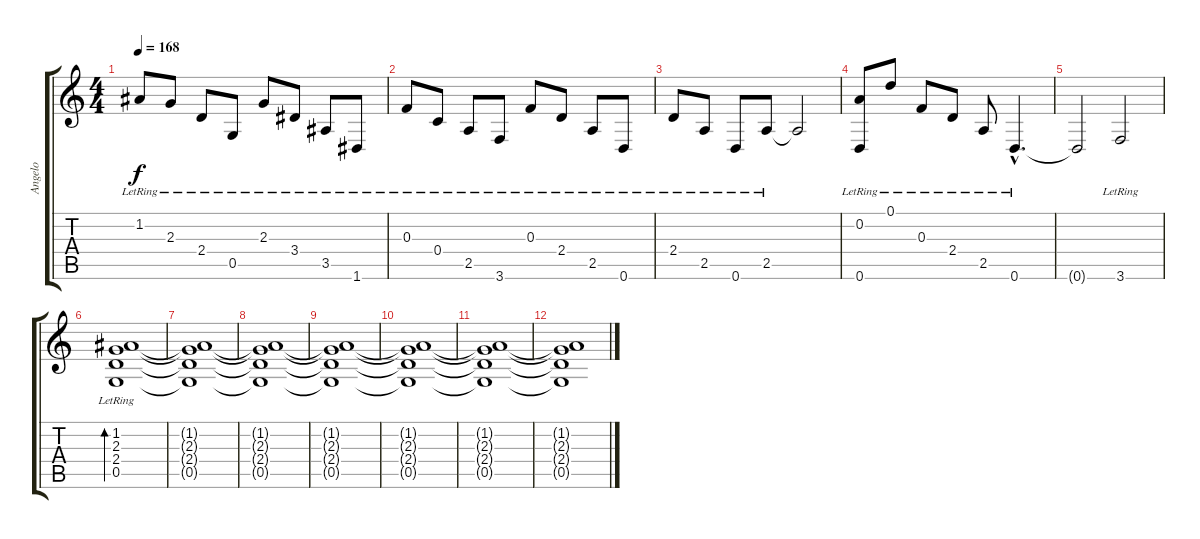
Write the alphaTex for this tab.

\track ("Angelo" "Angelo") {instrument acousticguitarsteel}
\staff {score tabs}
\tuning (D4 A3 F3 C3 G2 D2) {hide}
\ts (4 4)
\tempo 168
\clef g2
\ks c
1.2{lr}.8{dy f volume 13 instrument acousticguitarsteel} 2.3{lr}.8 2.4{lr}.8 0.5{lr}.8 2.3{lr}.8 3.4{lr}.8 3.5{lr}.8 1.6{lr}.8 |
0.3{lr}.8 0.4{lr}.8 2.5{lr}.8 3.6{lr}.8 0.3{lr}.8 2.4{lr}.8 2.5{lr}.8 0.6{lr}.8 |
2.4{lr}.8 2.5{lr}.8 0.6{lr}.8 2.5{lr}.8 2.5{t}.2 |
(0.2{lr} 0.6{lr}).8 0.1{lr}.8 0.3{lr}.8 2.4{lr}.8 2.5{lr}.8 0.6{hac lr}.4{d} |
0.6{t}.2 3.6{lr}.2 |
(1.2{lr} 2.3{lr} 2.4{lr} 0.5{lr}).1{bd 480} |
(1.2{t} 2.3{t} 2.4{t} 0.5{t}).1 |
(1.2{t} 2.3{t} 2.4{t} 0.5{t}).1{volume 8} |
(1.2{t} 2.3{t} 2.4{t} 0.5{t}).1 |
(1.2{t} 2.3{t} 2.4{t} 0.5{t}).1{volume 2} |
(1.2{t} 2.3{t} 2.4{t} 0.5{t}).1 |
(1.2{t} 2.3{t} 2.4{t} 0.5{t}).1{volume 0}
